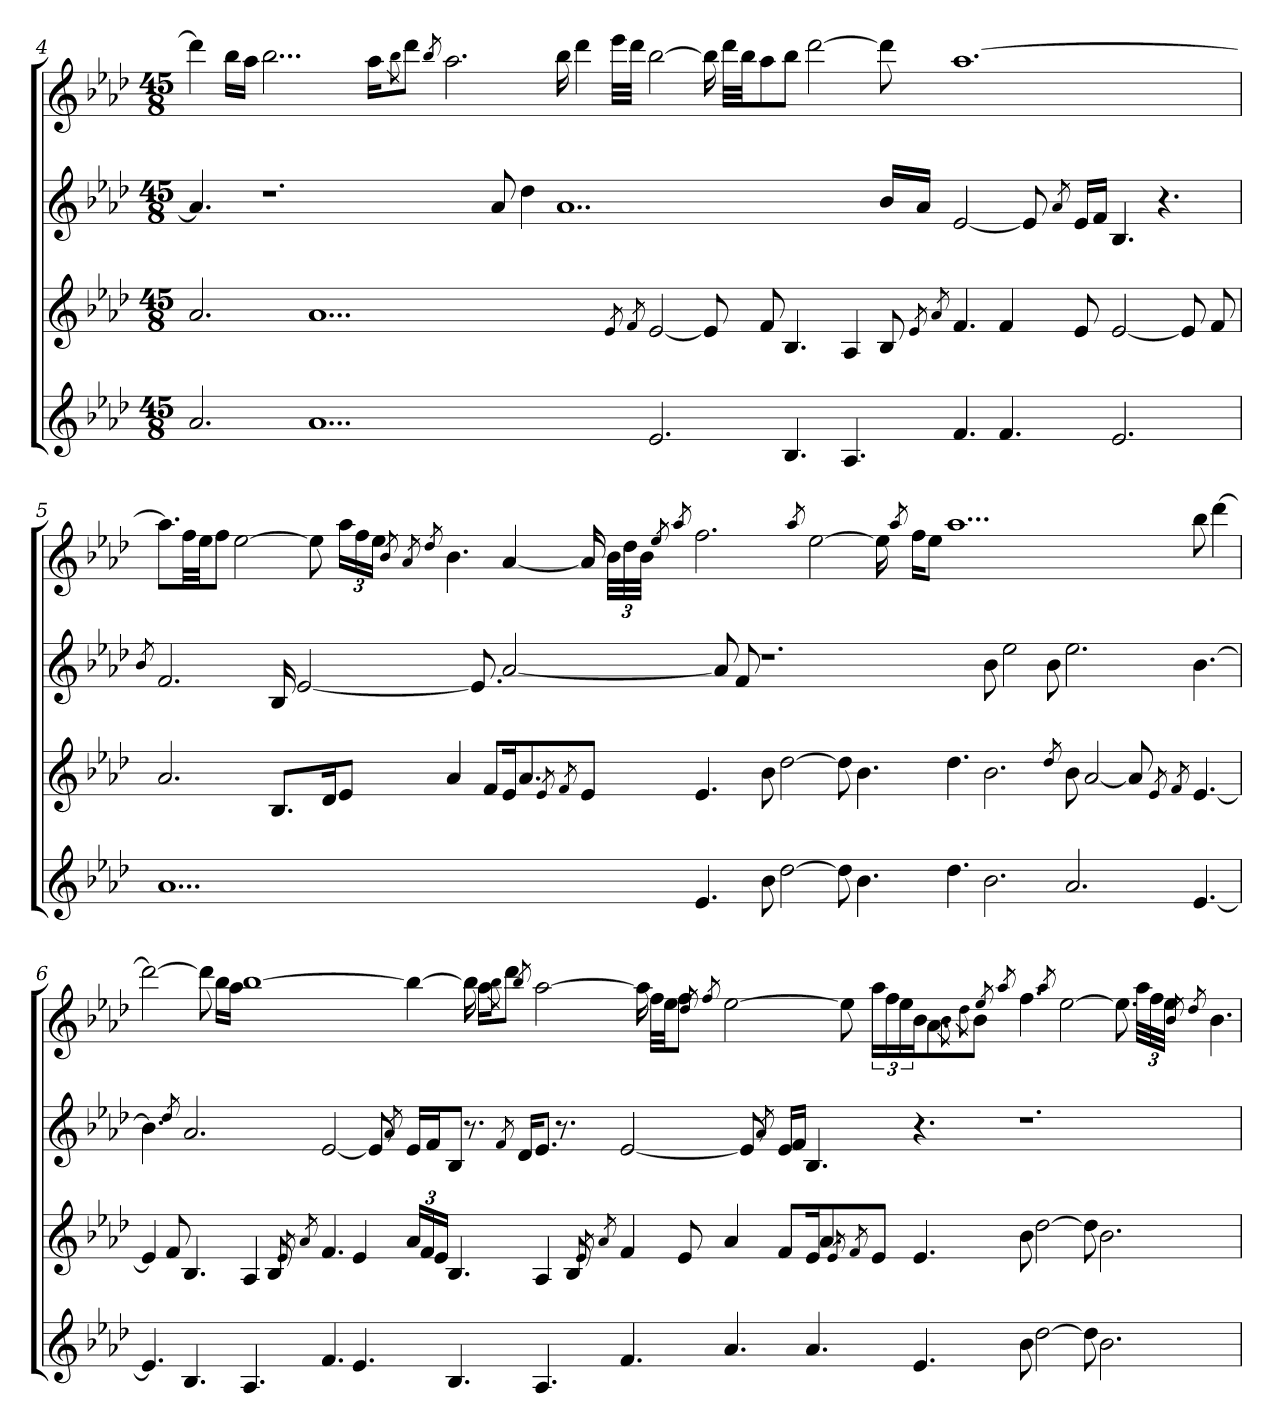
**kern	**kern	**kern	**kern
*part4	*part3	*part2	*part1
*staff4	*staff3	*staff2	*staff1
*clefG2	*clefG2	*clefG2	*clefG2
*k[b-e-a-d-]	*k[b-e-a-d-]	*k[b-e-a-d-]	*k[b-e-a-d-]
*M45/8	*M45/8	*M45/8	*M45/8
=4	=4	=4	=4
2.a-	2.a-	4.a-]	4ddd-]
.	.	.	16bb-\LL
.	.	.	16aa-\JJ
.	.	1.r	2...bb-
1...a-	1...a-	.	.
.	.	.	16aa-\KL
.	.	.	8qbb-\
.	.	.	8ddd-\J
.	.	.	8qbb-
.	.	.	2.aa-
.	.	8a-	.
.	.	4dd-	.
.	.	1..a-	16bb-
.	.	.	4ddd-
.	.	.	32eee-\LLL
.	.	.	32ddd-\JJJ
.	8qe-	.	.
.	8qf	.	.
2.e-	[2e-	.	[2bb-
.	8e-]	.	16bb-]
.	.	.	32ddd-\LLL
.	.	.	32bb-\JJ
.	8f	.	8aa-\
4.B-	4.B-	.	8bb-\J
.	.	.	[2ddd-
4.A-	4A-	.	.
.	8B-	16b-/LL	8ddd-]
.	.	16a-/JJ	.
.	8qe-	.	.
.	8qa-	.	.
4.f	4.f	[2e-	[1.aa-
4.f	4f	.	.
.	.	8e-]	.
.	.	8qa-	.
.	8e-	16e-/LL	.
.	.	16f/JJ	.
2.e-	[2e-	4.B-	.
.	.	4.r	.
.	8e-]	.	.
.	8f	.	.
=5	=5	=5	=5
.	.	8qb-	.
1...a-	2.a-	2.f	8.aa-\L]
.	.	.	32ff\LL
.	.	.	32ee-\JJ
.	.	.	8ff\J
.	.	.	[2ee-
.	8.B-/L	16B-	.
.	.	[2e-	.
.	.	.	8ee-]
.	16d-/K	.	.
.	8e-/J	.	24aa-\LL
.	.	.	24ff\
.	.	.	24ee-\JJ
.	.	.	8qb-
.	.	.	8qa-
.	.	.	8qdd-
.	4a-	.	4.b-
.	.	8.e-]	.
.	8f/L	.	.
.	16e-/K	[2a-	[4a-
.	8.a-/	.	.
.	8qe-/	.	.
.	8qf/	.	.
.	8e-/J	.	16a-]
.	.	.	48b-\LLL
.	.	.	48dd-\
.	.	.	48b-\JJJ
.	.	.	8qee-
.	.	.	8qaa-
4.e-	4.e-	.	2.ff
.	.	8a-]	.
.	.	8f	.
8b-	8b-	1.r	.
[2dd-	[2dd-	.	.
.	.	.	8qaa-
.	.	.	[2ee-
8dd-]	8dd-]	.	.
4.b-	4.b-	.	.
.	.	.	16ee-]
.	.	.	8qaa-
.	.	.	16ff\KL
.	.	.	8ee-\J
4.dd-	4.dd-	.	1...aa-
2.b-	2.b-	8b-	.
.	.	2ee-	.
.	.	8b-	.
.	8qdd-	.	.
2.a-	8b-	2.ee-	.
.	[2a-	.	.
.	8a-]	.	.
.	8qe-	.	.
.	8qf	.	.
[4.e-	[4.e-	[4.b-	8bb-
.	.	.	[4ddd-
=6	=6	=6	=6
4.e-]	4e-]	4.b-]	2ddd-_
.	8f	.	.
.	.	8qdd-	.
4.B-	4.B-	2.a-	.
.	.	.	8ddd-]
.	.	.	16bb-\LL
.	.	.	16aa-\JJ
4.A-	4A-	.	[1bb-
.	8B-	.	.
.	8qe-	.	.
.	8qa-	.	.
4.f	4.f	[2e-	.
4.e-	4e-	.	.
.	.	8e-]	.
.	.	8qa-	.
.	24a-/LL	16e-/LL	4bb-_
.	24f/	.	.
.	.	16f/J	.
.	24e-/JJ	.	.
4.B-	4.B-	8B-/J	.
.	.	8.r	16bb-]
.	.	.	16aa-\KL
.	.	.	8qbb-\
.	.	.	8ddd-\J
.	.	8qf	.
.	.	16d-/KL	.
.	.	.	8qbb-
4.A-	4A-	8.e-/J	[2aa-
.	.	8.r	.
.	8B-	.	.
.	8qe-	.	.
.	8qa-	.	.
4.f	4f	[2e-	.
.	.	.	16aa-]
.	.	.	32ff\LLL
.	.	.	32ee-\JJ
.	8e-	.	8ff\J
.	.	.	8qdd-
.	.	.	8qff
4.a-	4a-	.	[2ee-
.	.	8e-]	.
.	.	8qa-	.
.	8f/L	16e-/LL	.
.	.	16f/JJ	.
4.a-	16e-/K	4.B-	.
.	8.a-/	.	.
.	.	.	8ee-]
.	8qe-/	.	.
.	8qf/	.	.
.	8e-/J	.	24aa-\LL
.	.	.	24ff\
.	.	.	24ee-\
4.e-	4.e-	4.r	16b-\J
.	.	.	8.a-\
.	.	.	8qb-\
.	.	.	8qdd-\
.	.	.	8b-\J
.	.	.	8qee-
.	.	.	8qaa-
8b-	8b-	1.r	4.ff
[2dd-	[2dd-	.	.
.	.	.	8qaa-
.	.	.	[2ee-
8dd-]	8dd-]	.	.
2.b-	2.b-	.	.
.	.	.	8.ee-]
.	.	.	48aa-\LLL
.	.	.	48ff\
.	.	.	48ee-\JJJ
.	.	.	8qb-
.	.	.	8qdd-
.	.	.	4.b-
=	=	=	=
*-	*-	*-	*-
